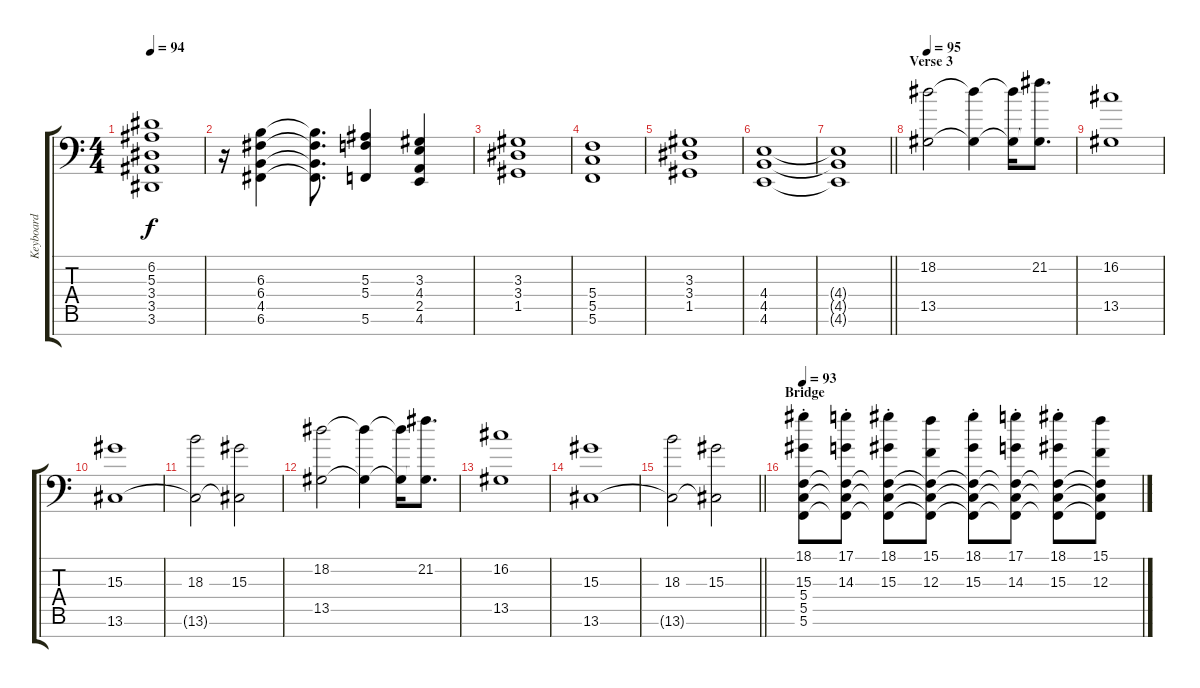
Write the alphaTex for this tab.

\track ("Keyboard" "Keyboard") {instrument stringensemble1}
\staff {score tabs}
\tuning (D4 A3 F3 C3 G2 C2 A1) {hide}
\ts (4 4)
\tempo 94
\clef f4
\ks c
(6.2 5.3 3.4 3.5 3.6).1{dy f} |
r.16 (6.3 6.4 4.5 6.6).4 (6.3{t} 6.4{t} 4.5{t} 6.6{t}).8{d} (5.3 5.4 5.6).4 (3.3 4.4 2.5 4.6).4 |
(3.3 3.4 1.5).1 |
(5.4 5.5 5.6).1 |
(3.3 3.4 1.5).1 |
(4.4 4.5 4.6).1{volume 0} |
\barLineRight lightlight
(4.4{t} 4.5{t} 4.6{t}).1 |
\section ("" "Verse 3")
\tempo 95
(18.2 13.5).2{volume 10} (18.2{t} 13.5{t}).4 (18.2{t} 13.5{t}).16 (21.2 13.5{t}).8{d} |
(16.2 13.5).1 |
(15.3 13.6).1 |
(18.3 13.6{t}).2 (15.3 13.6{t}).2 |
(18.2 13.5).2 (18.2{t} 13.5{t}).4 (18.2{t} 13.5{t}).16 (21.2 13.5{t}).8{d} |
(16.2 13.5).1 |
(15.3 13.6).1 |
\barLineRight lightlight
(18.3 13.6{t}).2 (15.3 13.6{t}).2 |
\section ("" "Bridge")
\tempo 93
(18.1{st} 15.3{st} 5.4 5.5 5.6).8 (17.1{st} 14.3{st} 5.4{t} 5.5{t} 5.6{t}).8 (18.1{st} 15.3{st} 5.4{t} 5.5{t} 5.6{t}).8 (15.1 12.3 5.4{t} 5.5{t} 5.6{t}).8 (18.1{st} 15.3{st} 5.4{t} 5.5{t} 5.6{t}).8 (17.1{st} 14.3{st} 5.4{t} 5.5{t} 5.6{t}).8 (18.1{st} 15.3{st} 5.4{t} 5.5{t} 5.6{t}).8 (15.1 12.3 5.4{t} 5.5{t} 5.6{t}).8
